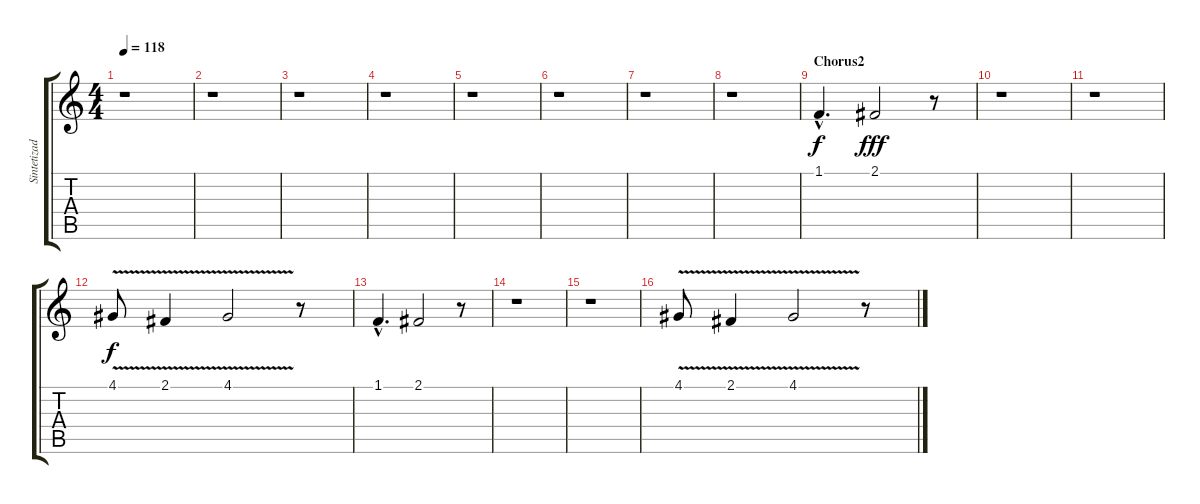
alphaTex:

\track ("Sintetizador Estribillo" "Sintetizad") {instrument pad1newage}
\staff {score tabs}
\tuning (E4 B3 G3 D3 A2 E2) {hide}
\ts (4 4)
\tempo 118
\clef g2
\ks c
r.1{dy f} |
r.1 |
r.1 |
r.1 |
r.1 |
r.1 |
r.1 |
r.1 |
\section ("" "Chorus2")
1.1{hac}.4{d} 2.1.2{dy fff} r.8 |
r.1 |
r.1 |
4.1{v}.8{dy f} 2.1{v}.4 4.1{v}.2 r.8 |
1.1{hac}.4{d} 2.1.2 r.8 |
r.1 |
r.1 |
4.1{v}.8 2.1{v}.4 4.1{v}.2 r.8
